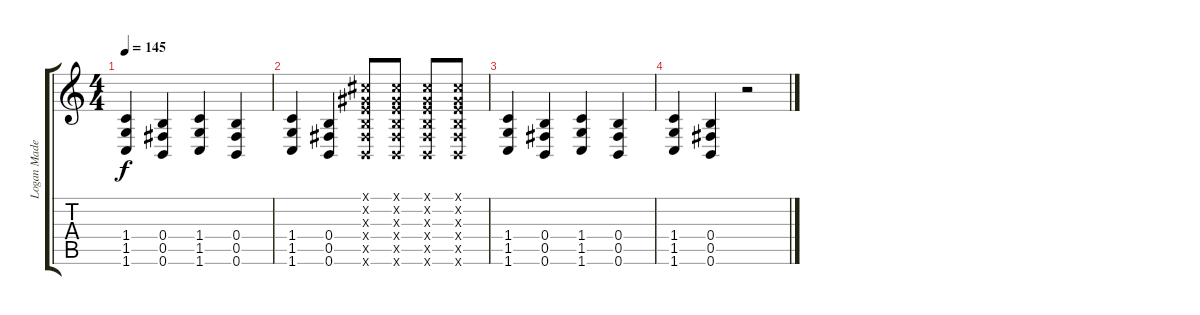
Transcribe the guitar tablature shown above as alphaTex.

\track ("Logan Mader" "Logan Made") {instrument distortionguitar}
\staff {score tabs}
\tuning (Db4 Ab3 E3 B2 Gb2 B1) {hide}
\ts (4 4)
\tempo 145
\clef g2
\ks c
(1.4 1.5 1.6).4{dy f} (0.4 0.5 0.6).4 (1.4 1.5 1.6).4 (0.4 0.5 0.6).4 |
(1.4 1.5 1.6).4 (0.4 0.5 0.6).4 (0.1{x} 0.2{x} 0.3{x} 0.4{x} 0.5{x} 0.6{x}).8 (0.1{x} 0.2{x} 0.3{x} 0.4{x} 0.5{x} 0.6{x}).8 (0.1{x} 0.2{x} 0.3{x} 0.4{x} 0.5{x} 0.6{x}).8 (0.1{x} 0.2{x} 0.3{x} 0.4{x} 0.5{x} 0.6{x}).8 |
(1.4 1.5 1.6).4 (0.4 0.5 0.6).4 (1.4 1.5 1.6).4 (0.4 0.5 0.6).4 |
(1.4 1.5 1.6).4 (0.4 0.5 0.6).4 r.2
